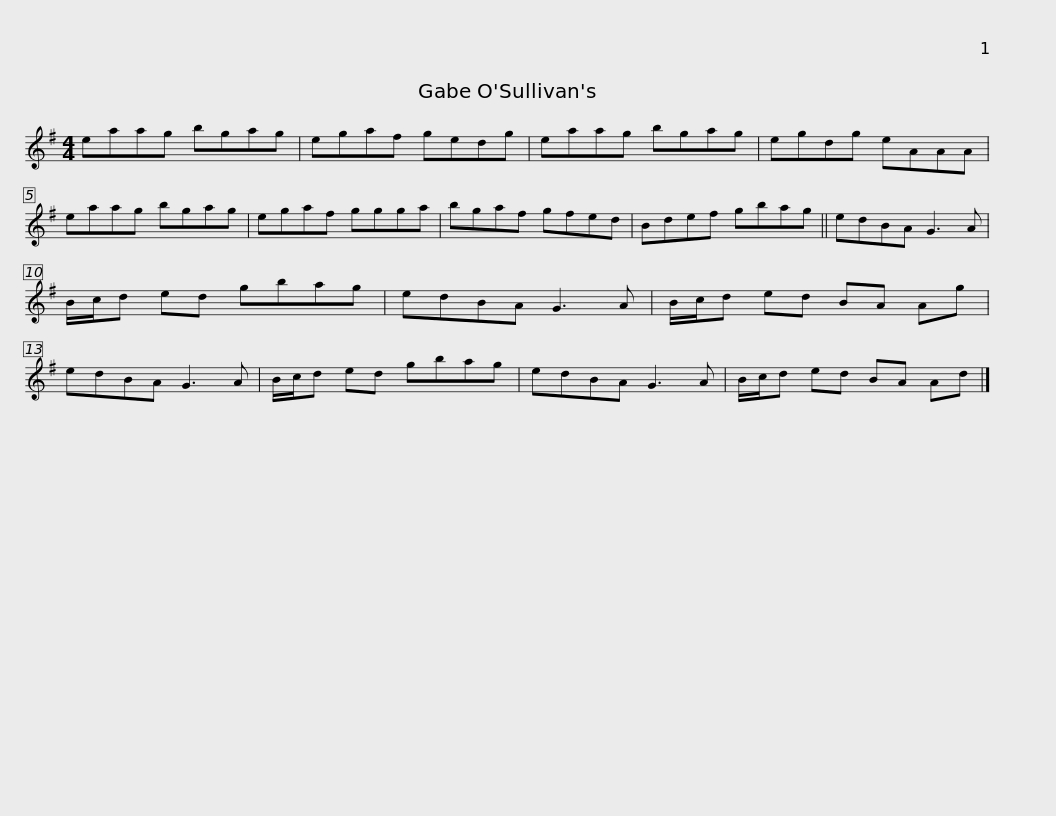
X:1
L:1/8
M:4/4
I:linebreak $
K:G
V:1 treble
V:1
 eaag bgag | egaf gedg | eaag bgag | egdg eAAA | eaag bgag |$ %5
 egaf ggga | bgaf gfed | Bdef gbag || edBA G3 A | B/c/d ed gbag |$ %10
 edBA G3 A | B/c/d ed BA Ag | edBA G3 A | B/c/d ed gbag | edBA G3 A |$ %15
 B/c/d ed BA Ad |] %16
